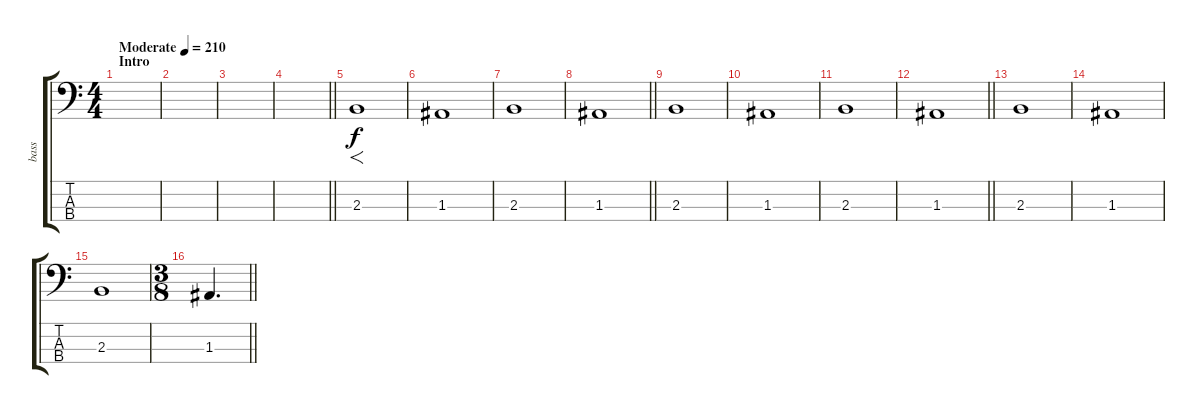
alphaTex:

\track ("bass" "bass") {instrument electricbassfinger}
\staff {score tabs}
\tuning (G2 D2 A1 E1) {hide}
\ts (4 4)
\section ("" "Intro")
\tempo (210 "Moderate")
\tempo 110
\tempo (210 "Moderate")
\clef f4
\ks c
|
|
|
\barLineRight lightlight
|
2.3.1{f} |
1.3.1 |
2.3.1 |
\barLineRight lightlight
1.3.1 |
2.3.1 |
1.3.1 |
2.3.1 |
\barLineRight lightlight
1.3.1 |
2.3.1 |
1.3.1 |
2.3.1 |
\ts (3 8)
\barLineRight lightlight
1.3.4{d}
